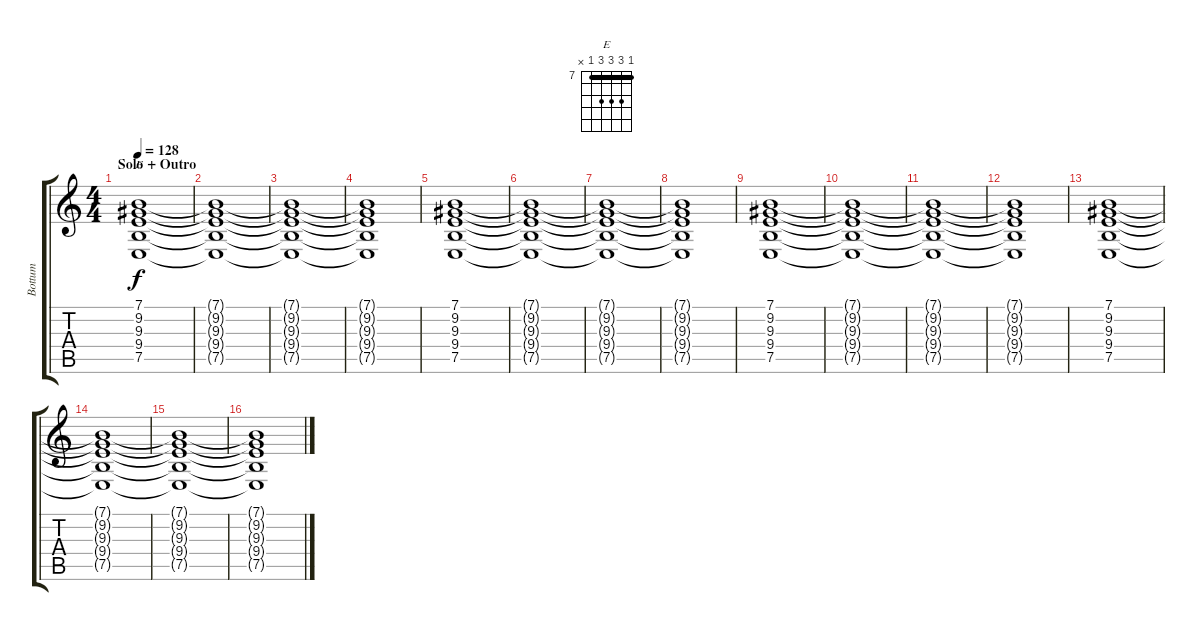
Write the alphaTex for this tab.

\track ("Bottum" "Bottum") {instrument stringensemble1}
\staff {score tabs}
\tuning (E4 B3 G3 D3 A2 E2) {hide}
\chord ("E" 7 9 9 9 7 x) {firstfret 7 barre 7}
\ts (4 4)
\section ("" "Solo + Outro")
\tempo 128
\clef g2
\ks c
(7.1 9.2 9.3 9.4 7.5).1{ch "E" dy f} |
(7.1{t} 9.2{t} 9.3{t} 9.4{t} 7.5{t}).1 |
(7.1{t} 9.2{t} 9.3{t} 9.4{t} 7.5{t}).1 |
(7.1{t} 9.2{t} 9.3{t} 9.4{t} 7.5{t}).1 |
(7.1 9.2 9.3 9.4 7.5).1 |
(7.1{t} 9.2{t} 9.3{t} 9.4{t} 7.5{t}).1 |
(7.1{t} 9.2{t} 9.3{t} 9.4{t} 7.5{t}).1 |
(7.1{t} 9.2{t} 9.3{t} 9.4{t} 7.5{t}).1 |
(7.1 9.2 9.3 9.4 7.5).1 |
(7.1{t} 9.2{t} 9.3{t} 9.4{t} 7.5{t}).1 |
(7.1{t} 9.2{t} 9.3{t} 9.4{t} 7.5{t}).1 |
(7.1{t} 9.2{t} 9.3{t} 9.4{t} 7.5{t}).1 |
(7.1 9.2 9.3 9.4 7.5).1 |
(7.1{t} 9.2{t} 9.3{t} 9.4{t} 7.5{t}).1 |
(7.1{t} 9.2{t} 9.3{t} 9.4{t} 7.5{t}).1 |
(7.1{t} 9.2{t} 9.3{t} 9.4{t} 7.5{t}).1
